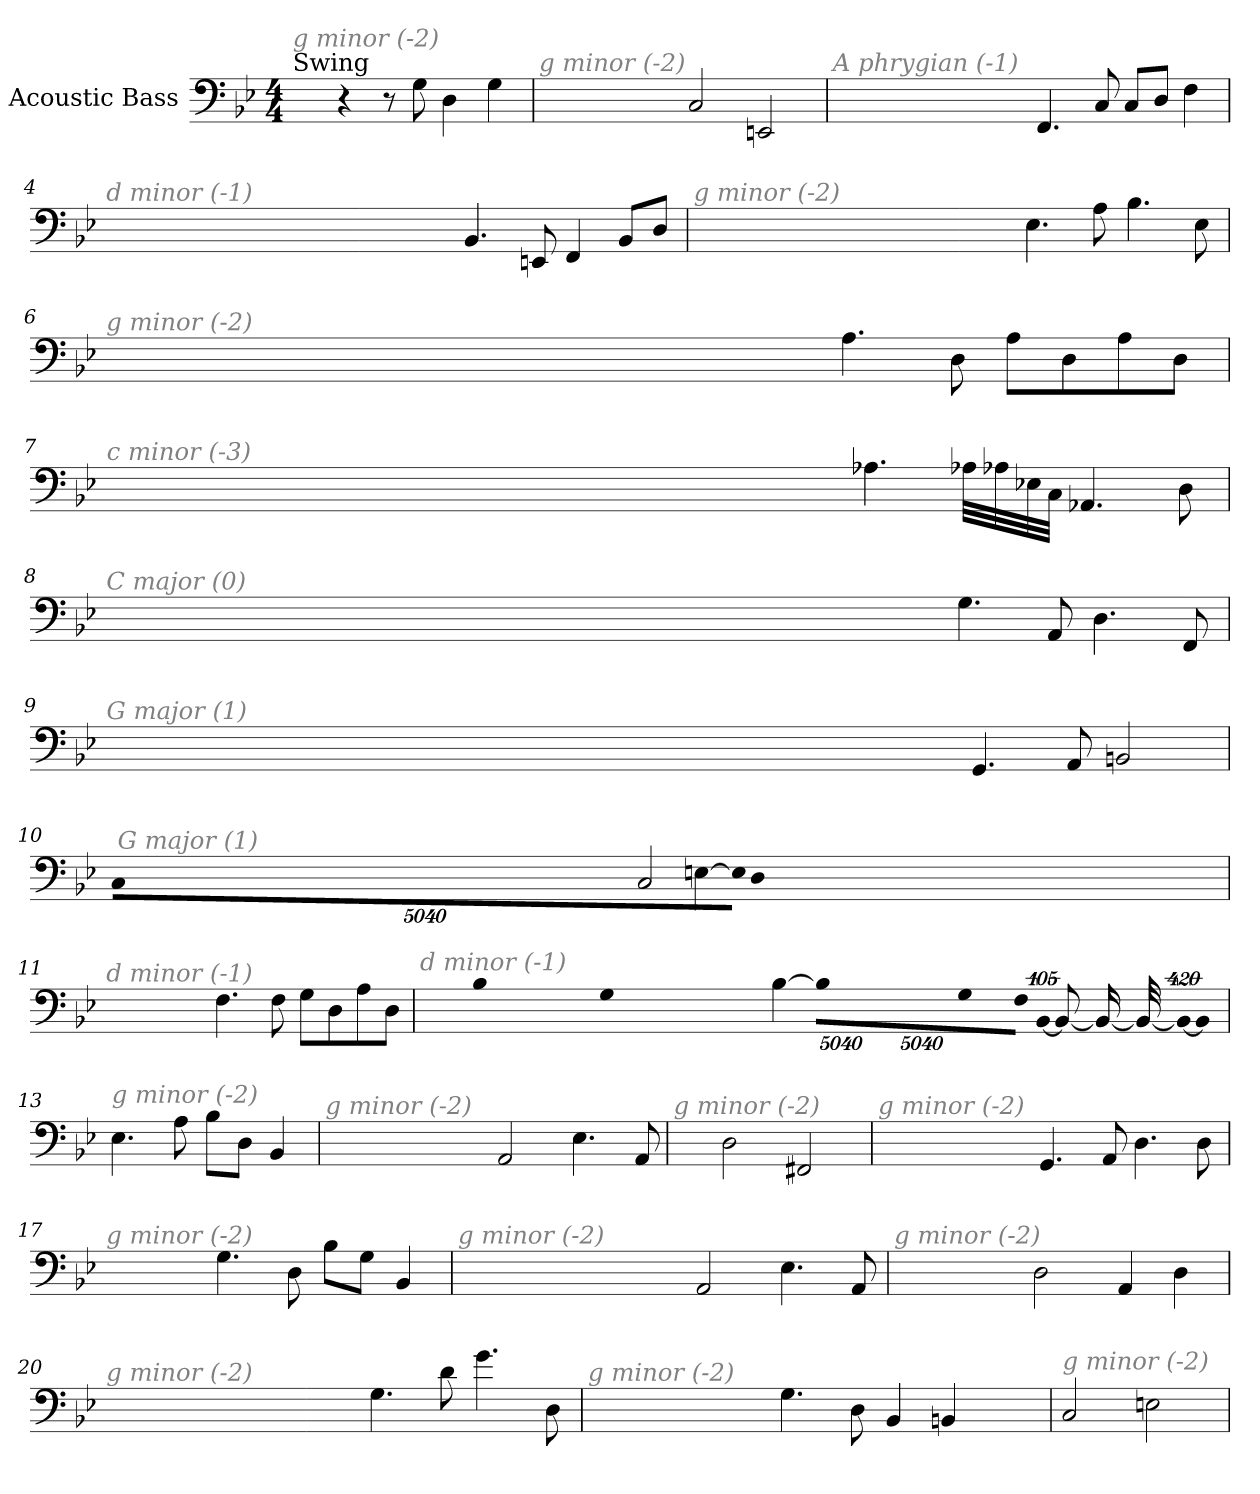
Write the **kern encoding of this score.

**kern
*part1
*staff1
*I"Acoustic Bass
*clefF4
*ITrd7c12
*k[b-e-]
*B-:
*M4/4
*MM115
=1
!LO:TX:a:t=Swing
!LO:TX:i:color=#808080:t=g minor (-2)
4r
8r
8GG
4DD
4GG
=2
!LO:TX:i:color=#808080:t=g minor (-2)
2CC
2EEEn
=3
!LO:TX:i:color=#808080:t=A phrygian (-1)
4.FFF
8CC
8CCL
8DDJ
4FF
=4
!LO:TX:i:color=#808080:t=d minor (-1)
4.BBB-
8EEEn
4FFF
8BBB-L
8DDJ
=5
!LO:TX:i:color=#808080:t=g minor (-2)
4.EE-
8AA
4.BB-
8EE-
=6
!LO:TX:i:color=#808080:t=g minor (-2)
4.AA
8DD
8AAL
8DD
8AA
8DDJ
=7
!LO:TX:i:color=#808080:t=c minor (-3)
4.AA-X
32AA-XL
32AA-X
32EE-X
32CCJ
4.AAA-X
8DD
=8
!LO:TX:i:color=#808080:t=C major (0)
4.GG
8AAA
4.DD
8FFF
=9
!LO:TX:i:color=#808080:t=G major (1)
4.GGG
8AAA
2BBBn
=10
!LO:TX:i:color=#808080:t=G major (1)
2CC
[4EEn
!LO:N:vis=8
40320%3347EEL]
!LO:N:vis=8
40320%3347DD
!LO:N:vis=8
40320%3347CCJ
=11
!LO:TX:i:color=#808080:t=d minor (-1)
4.FF
8FF
8GGL
8DD
8AA
8DDJ
=12
!LO:TX:i:color=#808080:t=d minor (-1)
[4BB-
!LO:N:vis=8
40320%3347BB-L]
!LO:N:vis=8
40320%3347GG
!LO:N:vis=8
40320%3347FFJ
!LO:N:vis=1024
[13440%13BBB-
8BBB-_
16BBB-_
32BBB-_
!LO:N:vis=1024%31
13440%407BBB-_
!LO:N:vis=8
40320%3347BBB-L]
!LO:N:vis=8
40320%3347GG
!LO:N:vis=8
40320%3347BB-J
=13
!LO:TX:i:color=#808080:t=g minor (-2)
4.EE-
8AA
8BB-L
8DDJ
4BBB-
=14
!LO:TX:i:color=#808080:t=g minor (-2)
2AAA
4.EE-
8AAA
=15
!LO:TX:i:color=#808080:t=g minor (-2)
2DD
2FFF#X
=16
!LO:TX:i:color=#808080:t=g minor (-2)
4.GGG
8AAA
4.DD
8DD
=17
!LO:TX:i:color=#808080:t=g minor (-2)
4.GG
8DD
8BB-L
8GGJ
4BBB-
=18
!LO:TX:i:color=#808080:t=g minor (-2)
2AAA
4.EE-
8AAA
=19
!LO:TX:i:color=#808080:t=g minor (-2)
2DD
4AAA
4DD
=20
!LO:TX:i:color=#808080:t=g minor (-2)
4.GG
8D
4.G
8DD
=21
!LO:TX:i:color=#808080:t=g minor (-2)
4.GG
8DD
4BBB-
4BBBn
=22
!LO:TX:i:color=#808080:t=g minor (-2)
2CC
2EEn
=
*-
